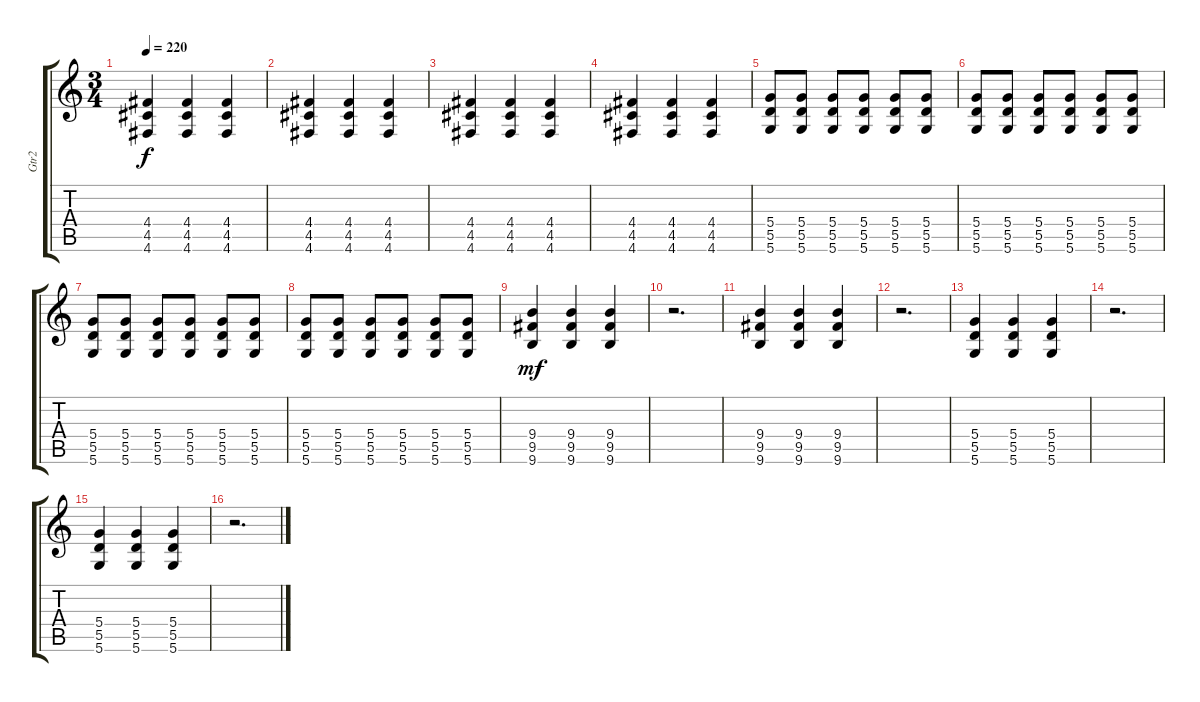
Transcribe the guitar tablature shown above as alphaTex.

\track ("Gtr2" "Gtr2") {instrument electricguitarjazz}
\staff {score tabs}
\tuning (E4 B3 G3 D3 A2 D2) {hide}
\ts (3 4)
\tempo 220
\clef g2
\ks c
(4.4 4.5 4.6).4{dy f} (4.4 4.5 4.6).4 (4.4 4.5 4.6).4 |
(4.4 4.5 4.6).4 (4.4 4.5 4.6).4 (4.4 4.5 4.6).4 |
(4.4 4.5 4.6).4 (4.4 4.5 4.6).4 (4.4 4.5 4.6).4 |
(4.4 4.5 4.6).4 (4.4 4.5 4.6).4 (4.4 4.5 4.6).4 |
(5.4 5.5 5.6).8 (5.4 5.5 5.6).8 (5.4 5.5 5.6).8 (5.4 5.5 5.6).8 (5.4 5.5 5.6).8 (5.4 5.5 5.6).8 |
(5.4 5.5 5.6).8 (5.4 5.5 5.6).8 (5.4 5.5 5.6).8 (5.4 5.5 5.6).8 (5.4 5.5 5.6).8 (5.4 5.5 5.6).8 |
(5.4 5.5 5.6).8 (5.4 5.5 5.6).8 (5.4 5.5 5.6).8 (5.4 5.5 5.6).8 (5.4 5.5 5.6).8 (5.4 5.5 5.6).8 |
(5.4 5.5 5.6).8 (5.4 5.5 5.6).8 (5.4 5.5 5.6).8 (5.4 5.5 5.6).8 (5.4 5.5 5.6).8 (5.4 5.5 5.6).8 |
(9.4 9.5 9.6).4{dy mf} (9.4 9.5 9.6).4 (9.4 9.5 9.6).4 |
r.2{d} |
(9.4 9.5 9.6).4 (9.4 9.5 9.6).4 (9.4 9.5 9.6).4 |
r.2{d} |
(5.4 5.5 5.6).4 (5.4 5.5 5.6).4 (5.4 5.5 5.6).4 |
r.2{d} |
(5.4 5.5 5.6).4 (5.4 5.5 5.6).4 (5.4 5.5 5.6).4 |
r.2{d}
